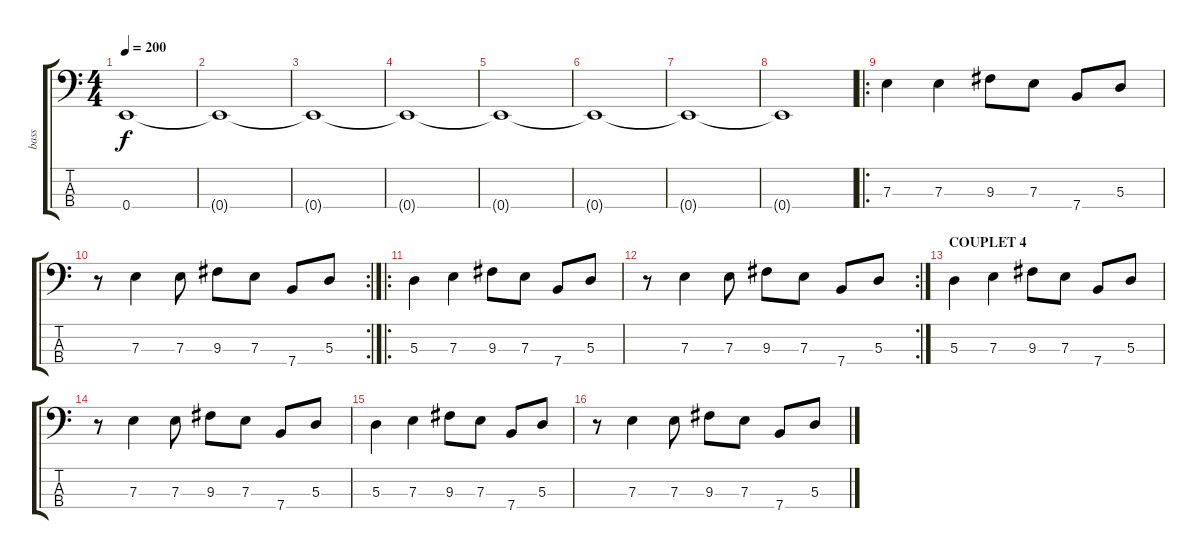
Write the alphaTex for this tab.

\track ("bass" "bass") {instrument electricbassfinger}
\staff {score tabs}
\tuning (G2 D2 A1 E1) {hide}
\ts (4 4)
\tempo 200
\clef f4
\ks c
0.4{t}.1{dy f} |
0.4{t}.1 |
0.4{t}.1 |
0.4{t}.1 |
0.4{t}.1 |
0.4{t}.1 |
0.4{t}.1 |
0.4{t}.1 |
\ro
7.3.4 7.3.4 9.3.8 7.3.8 7.4.8 5.3.8 |
\rc 2
r.8 7.3.4 7.3.8 9.3.8 7.3.8 7.4.8 5.3.8 |
\ro
5.3.4 7.3.4 9.3.8 7.3.8 7.4.8 5.3.8 |
\rc 2
r.8 7.3.4 7.3.8 9.3.8 7.3.8 7.4.8 5.3.8 |
\section ("" "COUPLET 4")
5.3.4 7.3.4 9.3.8 7.3.8 7.4.8 5.3.8 |
r.8 7.3.4 7.3.8 9.3.8 7.3.8 7.4.8 5.3.8 |
5.3.4 7.3.4 9.3.8 7.3.8 7.4.8 5.3.8 |
r.8 7.3.4 7.3.8 9.3.8 7.3.8 7.4.8 5.3.8
